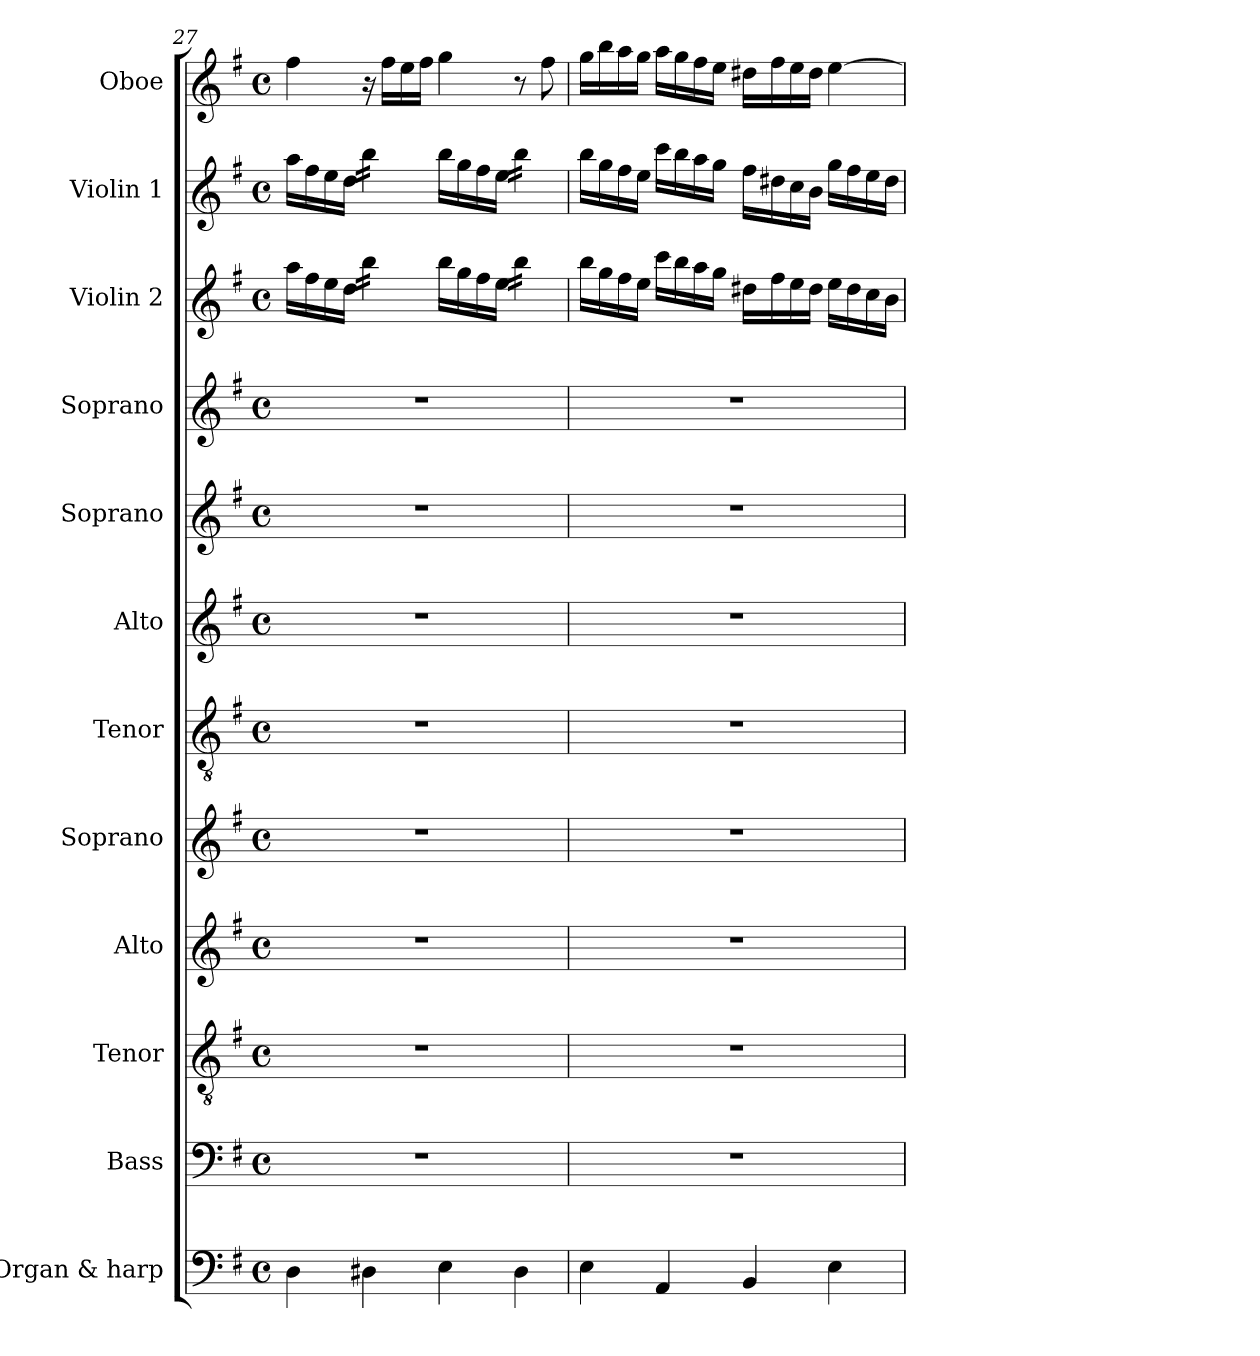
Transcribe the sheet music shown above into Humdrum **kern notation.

**kern	**kern	**kern	**kern	**kern	**kern	**kern	**kern	**kern	**kern	**kern	**kern
*part12	*part11	*part10	*part9	*part8	*part7	*part6	*part5	*part4	*part3	*part2	*part1
*staff12	*staff11	*staff10	*staff9	*staff8	*staff7	*staff6	*staff5	*staff4	*staff3	*staff2	*staff1
*I"Organ & harp	*I"Bass	*I"Tenor	*I"Alto	*I"Soprano	*I"Tenor	*I"Alto	*I"Soprano	*I"Soprano	*I"Violin 2	*I"Violin 1	*I"Oboe
*I'Org. & H.	*I'B.	*I'T.	*I'A.	*I'S.	*I'T.	*I'A.	*I'S.	*I'S.	*I'Vln. 2	*I'Vln. 1	*I'Ob.
*clefF4	*clefF4	*clefGv2	*clefG2	*clefG2	*clefGv2	*clefG2	*clefG2	*clefG2	*clefG2	*clefG2	*clefG2
*	*	*ITrd7c12	*	*	*ITrd7c12	*	*	*	*	*	*
*k[f#]	*k[f#]	*k[f#]	*k[f#]	*k[f#]	*k[f#]	*k[f#]	*k[f#]	*k[f#]	*k[f#]	*k[f#]	*k[f#]
*G:	*G:	*G:	*G:	*G:	*G:	*G:	*G:	*G:	*G:	*G:	*G:
*M4/4	*M4/4	*M4/4	*M4/4	*M4/4	*M4/4	*M4/4	*M4/4	*M4/4	*M4/4	*M4/4	*M4/4
*met(c)	*met(c)	*met(c)	*met(c)	*met(c)	*met(c)	*met(c)	*met(c)	*met(c)	*met(c)	*met(c)	*met(c)
=27	=27	=27	=27	=27	=27	=27	=27	=27	=27	=27	=27
4Di\	1r	1r	1r	1r	1r	1r	1r	1r	16aai\LL	16aai\LL	4ff#i\
.	.	.	.	.	.	.	.	.	16ff#i\	16ff#i\	.
.	.	.	.	.	.	.	.	.	16eei\	16eei\	.
.	.	.	.	.	.	.	.	.	16ddi\JJ	16ddi\JJ	.
*	*	*	*	*	*	*	*	*	*tremolo	*	*
*	*	*	*	*	*	*	*	*	*	*tremolo	*
4D#Xi\	.	.	.	.	.	.	.	.	16bbi\LL	16bbi\LL	16r
.	.	.	.	.	.	.	.	.	16bbi\	16bbi\	16ff#i\LL
.	.	.	.	.	.	.	.	.	16bbi\	16bbi\	16eei\
.	.	.	.	.	.	.	.	.	16bbi\JJ	16bbi\JJ	16ff#i\JJ
*	*	*	*	*	*	*	*	*	*	*Xtremolo	*
*	*	*	*	*	*	*	*	*	*Xtremolo	*	*
4Ei\	.	.	.	.	.	.	.	.	16bbi\LL	16bbi\LL	4ggi\
.	.	.	.	.	.	.	.	.	16ggi\	16ggi\	.
.	.	.	.	.	.	.	.	.	16ff#i\	16ff#i\	.
.	.	.	.	.	.	.	.	.	16eei\JJ	16eei\JJ	.
*	*	*	*	*	*	*	*	*	*tremolo	*	*
*	*	*	*	*	*	*	*	*	*	*tremolo	*
4D#i\	.	.	.	.	.	.	.	.	16bbi\LL	16bbi\LL	8r
.	.	.	.	.	.	.	.	.	16bbi\	16bbi\	.
.	.	.	.	.	.	.	.	.	16bbi\	16bbi\	8ff#i\
.	.	.	.	.	.	.	.	.	16bbi\JJ	16bbi\JJ	.
*	*	*	*	*	*	*	*	*	*	*Xtremolo	*
*	*	*	*	*	*	*	*	*	*Xtremolo	*	*
=28	=28	=28	=28	=28	=28	=28	=28	=28	=28	=28	=28
4Ei\	1r	1r	1r	1r	1r	1r	1r	1r	16bbi\LL	16bbi\LL	16ggi\LL
.	.	.	.	.	.	.	.	.	16ggi\	16ggi\	16bbi\
.	.	.	.	.	.	.	.	.	16ff#i\	16ff#i\	16aai\
.	.	.	.	.	.	.	.	.	16eei\JJ	16eei\JJ	16ggi\JJ
4AAi/	.	.	.	.	.	.	.	.	16ccci\LL	16ccci\LL	16aai\LL
.	.	.	.	.	.	.	.	.	16bbi\	16bbi\	16ggi\
.	.	.	.	.	.	.	.	.	16aai\	16aai\	16ff#i\
.	.	.	.	.	.	.	.	.	16ggi\JJ	16ggi\JJ	16eei\JJ
4BBi/	.	.	.	.	.	.	.	.	16dd#Xi\LL	16ff#i\LL	16dd#Xi\LL
.	.	.	.	.	.	.	.	.	16ff#i\	16dd#Xi\	16ff#i\
.	.	.	.	.	.	.	.	.	16eei\	16cci\	16eei\
.	.	.	.	.	.	.	.	.	16dd#i\JJ	16bi\JJ	16dd#i\JJ
4Ei\	.	.	.	.	.	.	.	.	16eei\LL	16ggi\LL	[4eei\
.	.	.	.	.	.	.	.	.	16dd#i\	16ff#i\	.
.	.	.	.	.	.	.	.	.	16cci\	16eei\	.
.	.	.	.	.	.	.	.	.	16bi\JJ	16dd#i\JJ	.
=	=	=	=	=	=	=	=	=	=	=	=
*-	*-	*-	*-	*-	*-	*-	*-	*-	*-	*-	*-
